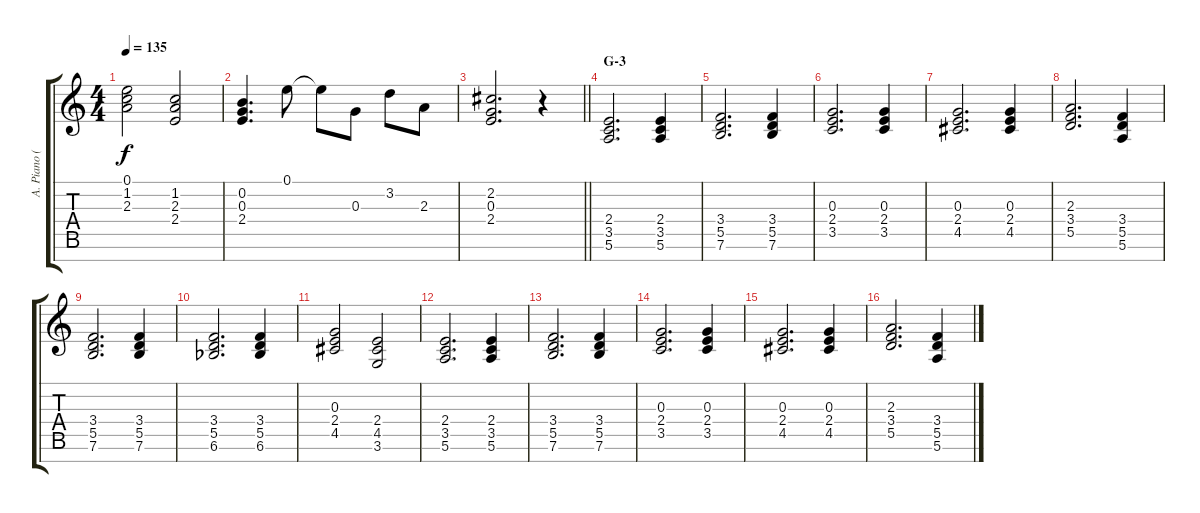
\track ("A. Piano (Right Hand)" "A. Piano (") {instrument acousticgrandpiano}
\staff {score tabs}
\tuning (E5 B4 G4 D4 A3 E3 B2) {hide}
\ts (4 4)
\tempo 135
\clef g2
\ks c
(0.1 1.2 2.3).2{dy f} (1.2 2.3 2.4).2 |
(0.2 0.3 2.4).4{d} 0.1.8 0.1{t}.8 0.3.8 3.2.8 2.3.8 |
\barLineRight lightlight
(2.2 0.3 2.4).2{d} r.4 |
\section ("" "G-3")
(2.4 3.5 5.6).2{d} (2.4 3.5 5.6).4 |
(3.4 5.5 7.6).2{d} (3.4 5.5 7.6).4 |
(0.3 2.4 3.5).2{d} (0.3 2.4 3.5).4 |
(0.3 2.4 4.5).2{d} (0.3 2.4 4.5).4 |
(2.3 3.4 5.5).2{d} (3.4 5.5 5.6).4 |
(3.4 5.5 7.6).2{d} (3.4 5.5 7.6).4 |
(3.4 5.5 6.6{acc b}).2{d} (3.4 5.5 6.6{acc b}).4 |
(0.3 2.4 4.5).2 (2.4 4.5 3.6).2 |
(2.4 3.5 5.6).2{d} (2.4 3.5 5.6).4 |
(3.4 5.5 7.6).2{d} (3.4 5.5 7.6).4 |
(0.3 2.4 3.5).2{d} (0.3 2.4 3.5).4 |
(0.3 2.4 4.5).2{d} (0.3 2.4 4.5).4 |
(2.3 3.4 5.5).2{d} (3.4 5.5 5.6).4
